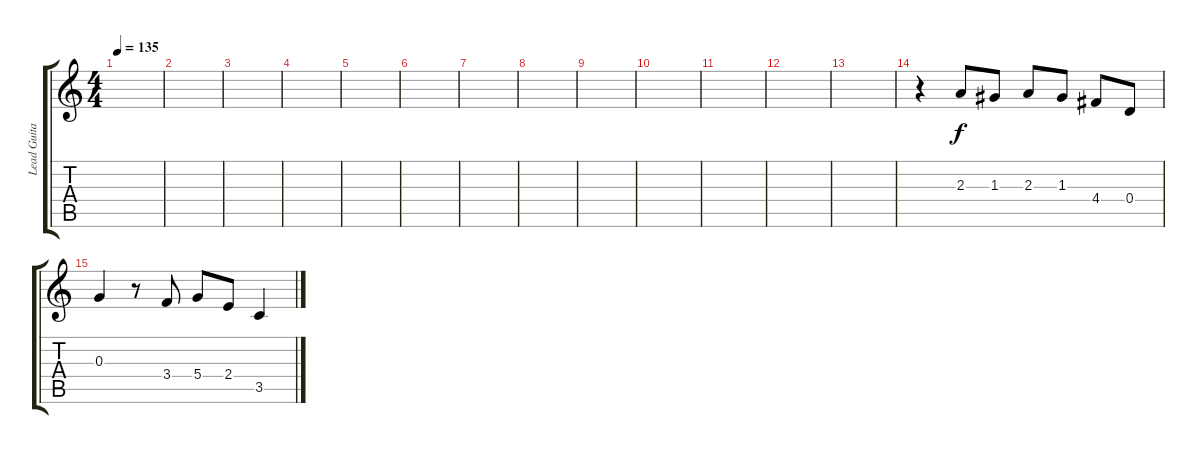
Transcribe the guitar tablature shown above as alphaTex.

\track ("Lead Guitar" "Lead Guita") {instrument overdrivenguitar}
\staff {score tabs}
\tuning (E4 B3 G3 D3 A2 E2) {hide}
\ts (4 4)
\tempo 135
\clef g2
\ks c
|
|
|
|
|
|
|
|
|
|
|
|
|
r.4 2.3.8 1.3.8 2.3.8 1.3.8 4.4.8 0.4.8 |
0.3.4 r.8 3.4.8 5.4.8 2.4.8 3.5.4
